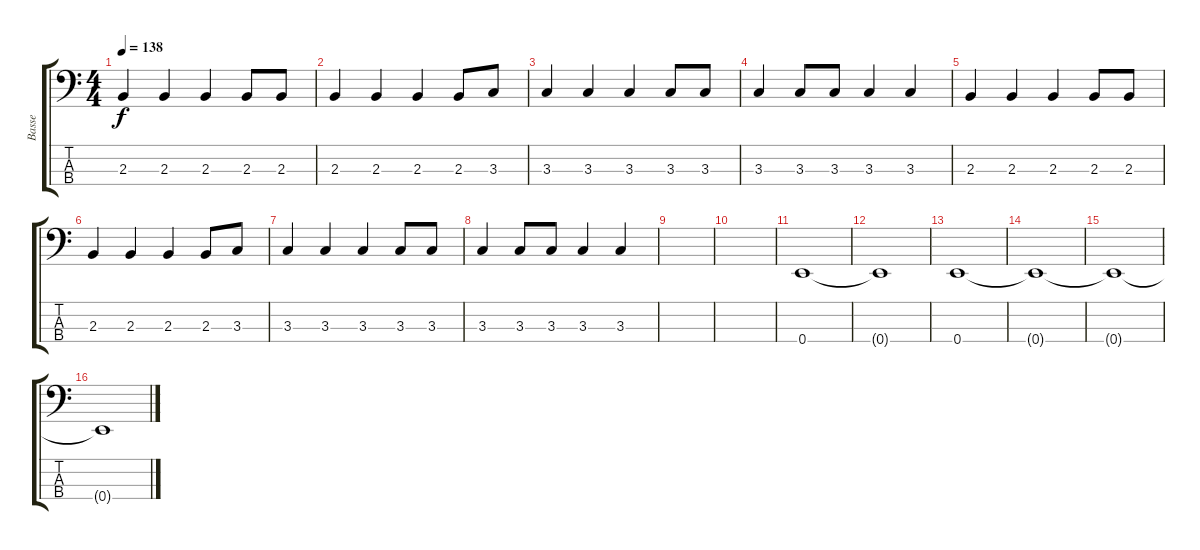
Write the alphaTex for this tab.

\track ("Basse" "Basse") {instrument electricbasspick}
\staff {score tabs}
\tuning (G2 D2 A1 E1) {hide}
\ts (4 4)
\tempo 138
\clef f4
\ks c
2.3.4{dy f} 2.3.4 2.3.4 2.3.8 2.3.8 |
2.3.4 2.3.4 2.3.4 2.3.8 3.3.8 |
3.3.4 3.3.4 3.3.4 3.3.8 3.3.8 |
3.3.4 3.3.8 3.3.8 3.3.4 3.3.4 |
2.3.4 2.3.4 2.3.4 2.3.8 2.3.8 |
2.3.4 2.3.4 2.3.4 2.3.8 3.3.8 |
3.3.4 3.3.4 3.3.4 3.3.8 3.3.8 |
3.3.4 3.3.8 3.3.8 3.3.4 3.3.4 |
|
|
0.4.1 |
0.4{t}.1 |
0.4.1 |
0.4{t}.1 |
0.4{t}.1 |
0.4{t}.1
